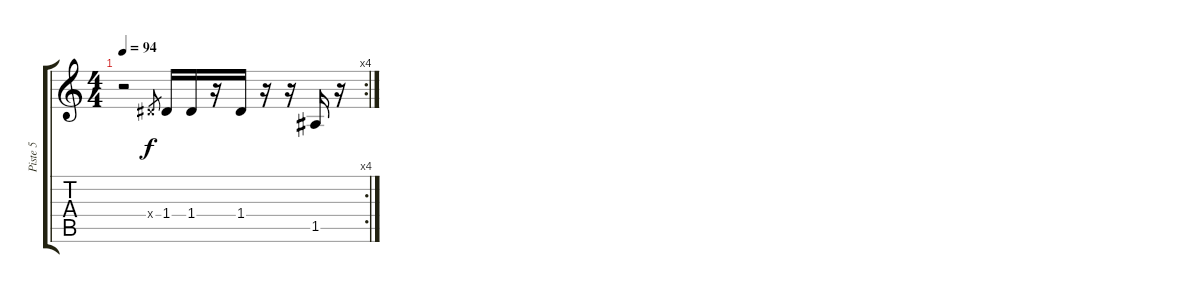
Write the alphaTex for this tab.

\track ("Piste 5" "Piste 5") {instrument electricguitarmuted}
\staff {score tabs}
\tuning (E4 B3 G3 D3 A2 E2) {hide}
\rc 4
\ts (4 4)
\tempo 94
\clef g2
\ks c
r.2{dy pp} 1.4{x}.8{gr dy f} 1.4.16 1.4.16 r.16 1.4.16 r.16 r.16 1.5.16 r.16
